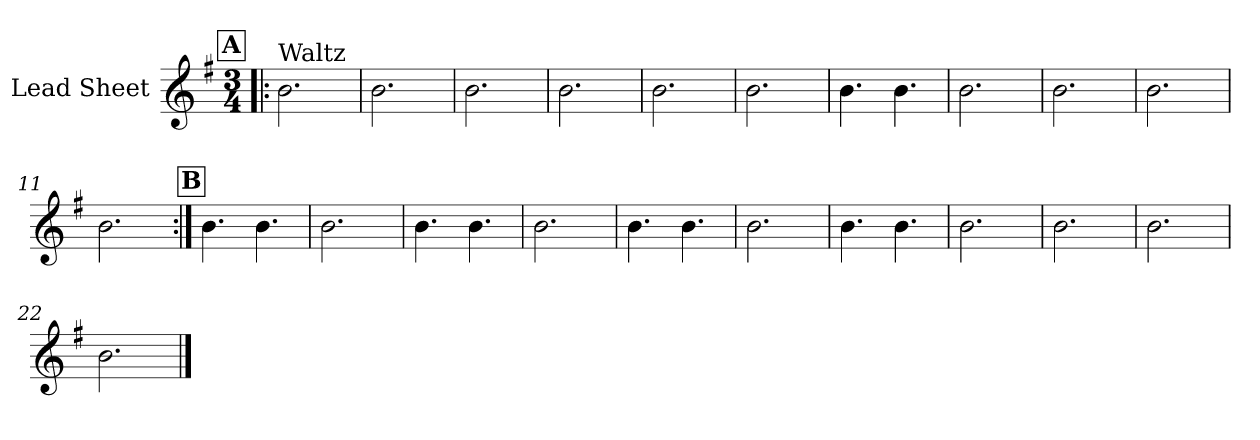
**kern
*part1
*staff1
*I"Lead Sheet
*clefG2
*k[f#]
*e:
*M3/4
!!LO:REH:place=s1:a:fs=14:t=A
=1!|:
!LO:TX:a:t=Waltz
2.b\
=2
2.b\
=3
2.b\
=4
2.b\
!!LO:LB:g=z
=5
2.b\
=6
2.b\
=7
4.b\
4.b\
=8
2.b\
!!LO:LB:g=z
=9
2.b\
=10
2.b\
=11
2.b\
!!LO:LB:g=z
!!LO:REH:place=s1:a:fs=14:t=B
=12:|!
4.b\
4.b\
=13
2.b\
=14
4.b\
4.b\
=15
2.b\
!!LO:LB:g=z
=16
4.b\
4.b\
=17
2.b\
=18
4.b\
4.b\
=19
2.b\
!!LO:LB:g=z
=20
2.b\
=21
2.b\
=22
2.b\
==
*-
